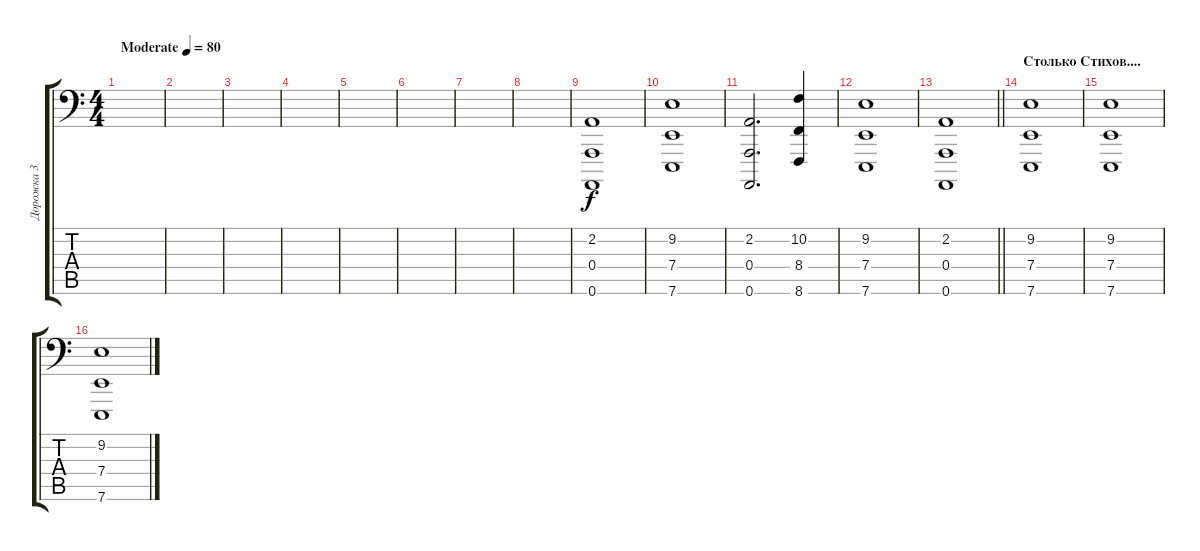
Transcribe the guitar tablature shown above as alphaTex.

\track ("Дорожка 3" "Дорожка 3") {instrument pad2warm}
\staff {score tabs}
\tuning (C3 G2 D2 A1 E1 A0) {hide}
\ts (4 4)
\tempo (80 "Moderate")
\clef f4
\ks c
|
|
|
|
|
|
|
|
(2.2 0.4 0.6).1 |
(9.2 7.4 7.6).1 |
(2.2 0.4 0.6).2{d} (10.2 8.4 8.6).4 |
(9.2 7.4 7.6).1 |
\barLineRight lightlight
(2.2 0.4 0.6).1 |
\section ("" "Столько Стихов....")
(9.2 7.4 7.6).1 |
(9.2 7.4 7.6).1 |
(9.2 7.4 7.6).1
